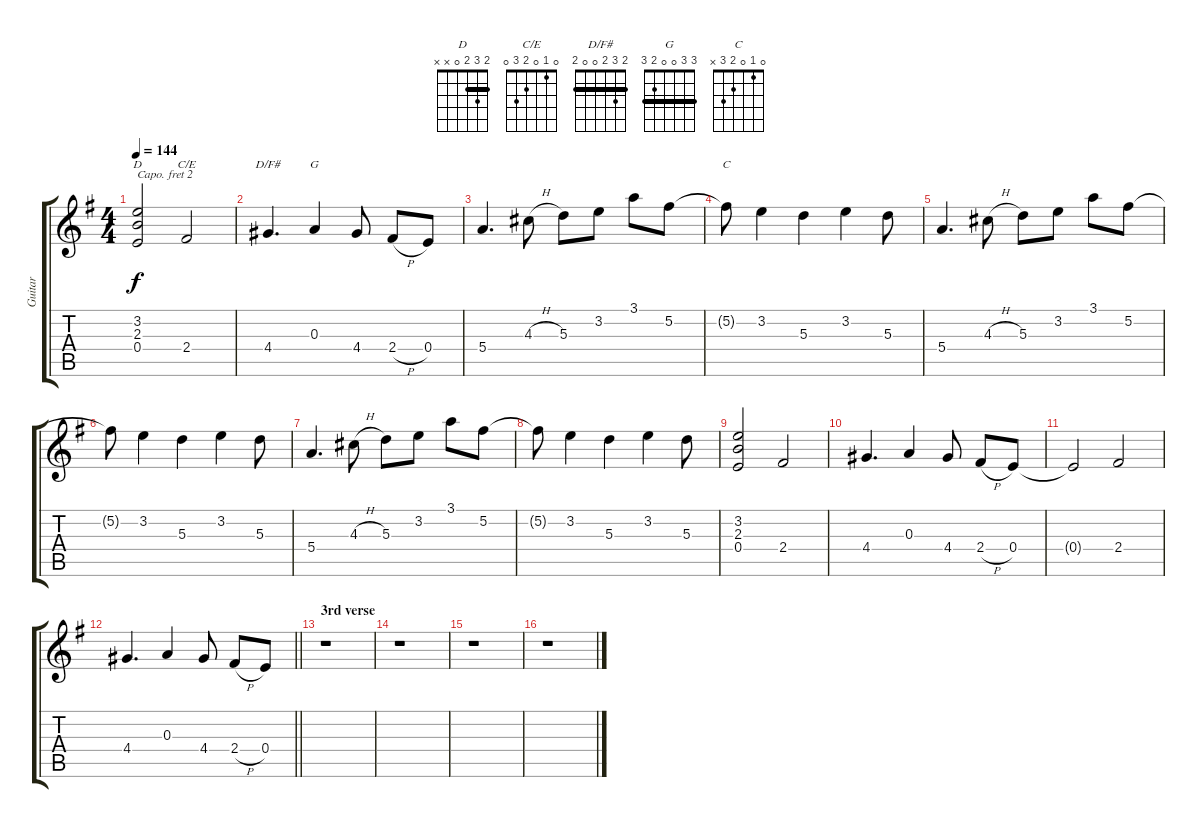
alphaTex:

\track ("Guitar" "Guitar") {instrument overdrivenguitar}
\staff {score tabs}
\capo 2
\tuning (E4 B3 G3 D3 A2 E2) {hide}
\chord ("D" 2 3 2 0 x x) {barre 2}
\chord ("C/E" 0 1 0 2 3 0)
\chord ("D/F#" 2 3 2 0 0 2) {barre 2}
\chord ("G" 3 3 0 0 2 3) {barre 3}
\chord ("C" 0 1 0 2 3 x)
\ts (4 4)
\tempo 144
\clef g2
\ks g
(3.2 2.3 0.4).2{ch "D" dy f} 2.4.2{ch "C/E"} |
4.4.4{d ch "D/F#"} 0.3.4{ch "G"} 4.4.8 2.4{h}.8 0.4.8 |
5.4.4{d} 4.3{h}.8 5.3.8 3.2.8 3.1.8 5.2.8 |
5.2{t}.8{ch "C"} 3.2.4 5.3.4 3.2.4 5.3.8 |
5.4.4{d} 4.3{h}.8 5.3.8 3.2.8 3.1.8 5.2.8 |
5.2{t}.8 3.2.4 5.3.4 3.2.4 5.3.8 |
5.4.4{d} 4.3{h}.8 5.3.8 3.2.8 3.1.8 5.2.8 |
5.2{t}.8 3.2.4 5.3.4 3.2.4 5.3.8 |
(3.2 2.3 0.4).2 2.4.2 |
4.4.4{d} 0.3.4 4.4.8 2.4{h}.8 0.4.8 |
0.4{t}.2 2.4.2 |
\barLineRight lightlight
4.4.4{d} 0.3.4 4.4.8 2.4{h}.8 0.4.8 |
\section ("" "3rd verse")
r.1 |
r.1 |
r.1 |
r.1
